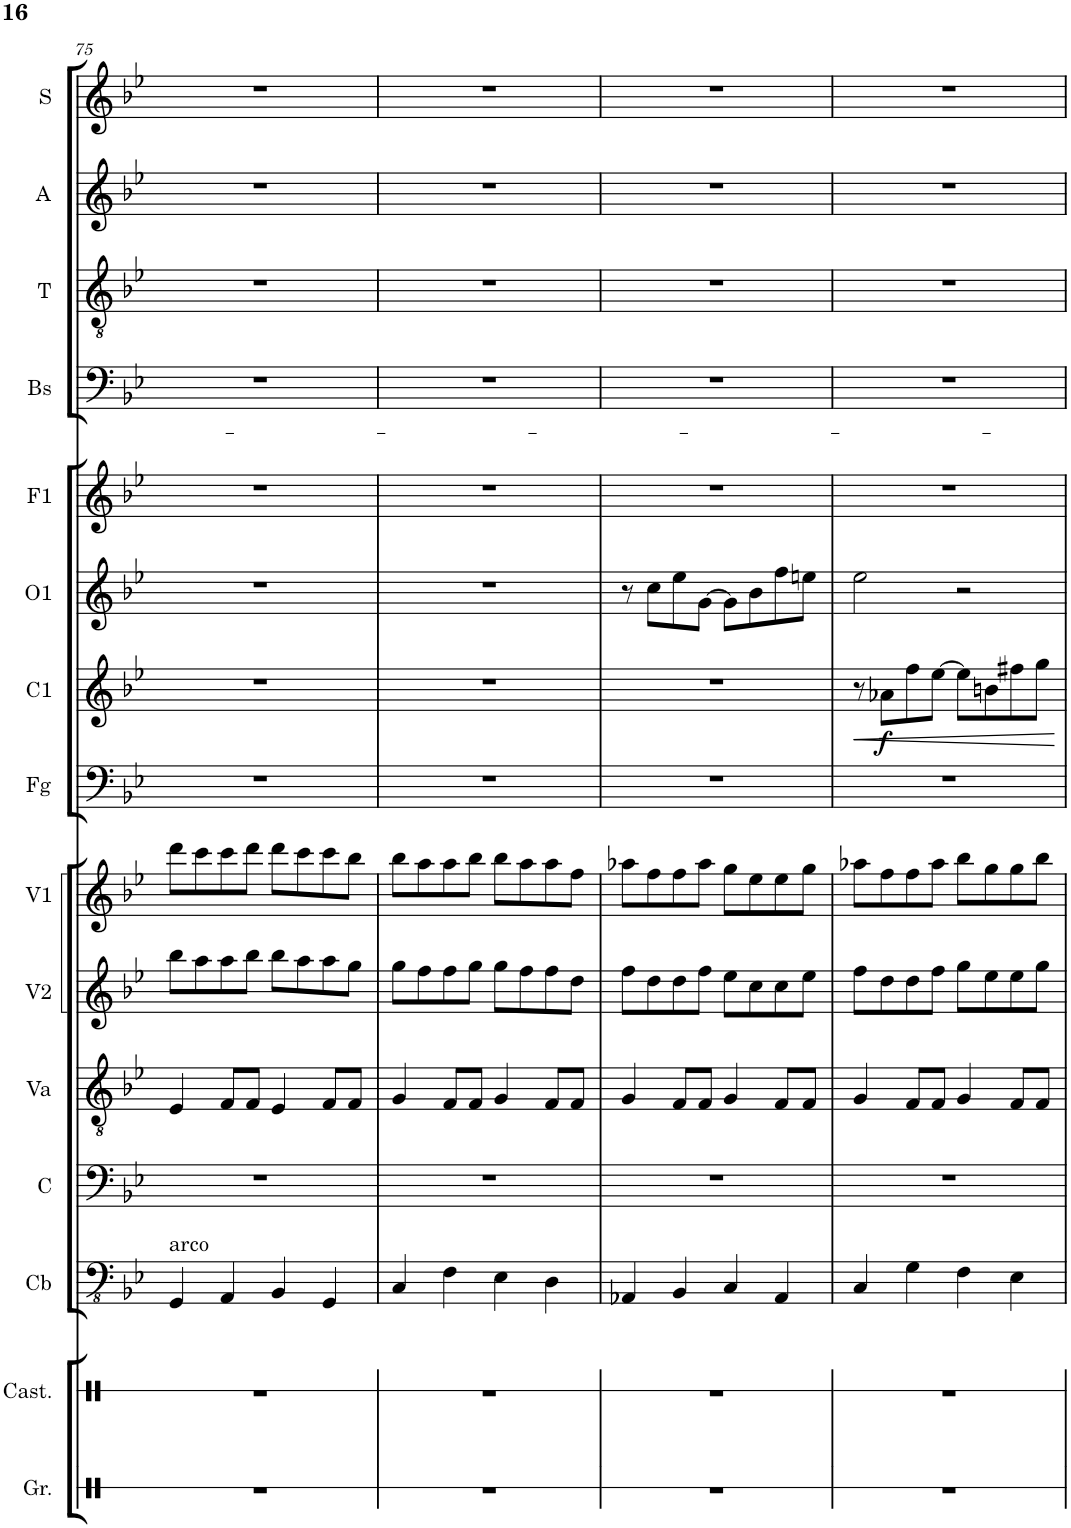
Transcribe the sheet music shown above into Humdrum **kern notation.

**kern	**kern	**kern	**kern	**kern	**kern	**kern	**kern	**kern	**dynam	**kern	**kern	**kern	**kern	**kern	**kern
*part15	*part14	*part13	*part12	*part11	*part10	*part9	*part8	*part7	*part7	*part6	*part5	*part4	*part3	*part2	*part1
*staff15	*staff14	*staff13	*staff12	*staff11	*staff10	*staff9	*staff8	*staff7	*staff7	*staff6	*staff5	*staff4	*staff3	*staff2	*staff1
*I"Grancassa	*I"Castagnette	*I"Cb	*I"C	*I"Va	*I"V2	*I"V1	*I"Fg	*I"C1	*	*I"O1	*I"F1	*I"Bs	*I"T	*I"A	*I"S
*I'Gr.	*I'Cast.	*I'Cb	*I'C	*I'Va	*I'V2	*I'V1	*I'Fg	*I'C1	*	*I'O1	*I'F1	*I'Bs	*I'T	*I'A	*I'S
!!LO:PB:g=z
*clefX	*clefX	*clefFv4	*clefF4	*clefGv2	*clefG2	*clefG2	*clefF4	*clefG2	*	*clefG2	*clefG2	*clefF4	*clefGv2	*clefG2	*clefG2
*	*	*	*	*	*	*	*	*Trd1c2	*	*	*	*	*	*	*
*k[]	*k[]	*k[b-e-]	*k[b-e-]	*k[b-e-]	*k[b-e-]	*k[b-e-]	*k[b-e-]	*k[b-e-]	*	*k[b-e-]	*k[b-e-]	*k[b-e-]	*k[b-e-]	*k[b-e-]	*k[b-e-]
*M4/4	*M4/4	*M4/4	*M4/4	*M4/4	*M4/4	*M4/4	*M4/4	*M4/4	*	*M4/4	*M4/4	*M4/4	*M4/4	*M4/4	*M4/4
=75	=75	=75	=75	=75	=75	=75	=75	=75	=75	=75	=75	=75	=75	=75	=75
!	!	!LO:TX:a:t=arco	!	!	!	!	!	!	!	!	!	!	!	!	!
1r	1r	4GGG/	1r	4E-/	8bb-\L	8ddd\L	1r	1r	.	1r	1r	1r	1r	1r	1r
.	.	.	.	.	8aa\	8ccc\	.	.	.	.	.	.	.	.	.
.	.	4AAA/	.	8F/L	8aa\	8ccc\	.	.	.	.	.	.	.	.	.
.	.	.	.	8F/J	8bb-\J	8ddd\J	.	.	.	.	.	.	.	.	.
.	.	4BBB-/	.	4E-/	8bb-\L	8ddd\L	.	.	.	.	.	.	.	.	.
.	.	.	.	.	8aa\	8ccc\	.	.	.	.	.	.	.	.	.
.	.	4GGG/	.	8F/L	8aa\	8ccc\	.	.	.	.	.	.	.	.	.
.	.	.	.	8F/J	8gg\J	8bb-\J	.	.	.	.	.	.	.	.	.
=76	=76	=76	=76	=76	=76	=76	=76	=76	=76	=76	=76	=76	=76	=76	=76
1r	1r	4CC/	1r	4G/	8gg\L	8bb-\L	1r	1r	.	1r	1r	1r	1r	1r	1r
.	.	.	.	.	8ff\	8aa\	.	.	.	.	.	.	.	.	.
.	.	4FF\	.	8F/L	8ff\	8aa\	.	.	.	.	.	.	.	.	.
.	.	.	.	8F/J	8gg\J	8bb-\J	.	.	.	.	.	.	.	.	.
.	.	4EE-\	.	4G/	8gg\L	8bb-\L	.	.	.	.	.	.	.	.	.
.	.	.	.	.	8ff\	8aa\	.	.	.	.	.	.	.	.	.
.	.	4DD\	.	8F/L	8ff\	8aa\	.	.	.	.	.	.	.	.	.
.	.	.	.	8F/J	8dd\J	8ff\J	.	.	.	.	.	.	.	.	.
=77	=77	=77	=77	=77	=77	=77	=77	=77	=77	=77	=77	=77	=77	=77	=77
1r	1r	4AAA-X/	1r	4G/	8ff\L	8aa-X\L	1r	1r	.	8r	1r	1r	1r	1r	1r
.	.	.	.	.	8dd\	8ff\	.	.	.	8cc\L	.	.	.	.	.
.	.	4BBB-/	.	8F/L	8dd\	8ff\	.	.	.	8ee-\	.	.	.	.	.
.	.	.	.	8F/J	8ff\J	8aa-\J	.	.	.	[8g\J	.	.	.	.	.
.	.	4CC/	.	4G/	8ee-\L	8gg\L	.	.	.	8g\L]	.	.	.	.	.
.	.	.	.	.	8cc\	8ee-\	.	.	.	8b-\	.	.	.	.	.
.	.	4AAA-/	.	8F/L	8cc\	8ee-\	.	.	.	8ff\	.	.	.	.	.
.	.	.	.	8F/J	8ee-\J	8gg\J	.	.	.	8een\J	.	.	.	.	.
=78	=78	=78	=78	=78	=78	=78	=78	=78	=78	=78	=78	=78	=78	=78	=78
!	!	!	!	!	!	!	!	!	!LO:HP:b	!	!	!	!	!	!
1r	1r	4CC/	1r	4G/	8ff\L	8aa-X\L	1r	8r	<	2ee-\	1r	1r	1r	1r	1r
!	!	!	!	!	!	!	!	!	!LO:DY:b	!	!	!	!	!	!
.	.	.	.	.	8dd\	8ff\	.	8a-X\L	f	.	.	.	.	.	.
.	.	4GG\	.	8F/L	8dd\	8ff\	.	8ff\	.	.	.	.	.	.	.
.	.	.	.	8F/J	8ff\J	8aa-\J	.	[8ee-\J	.	.	.	.	.	.	.
.	.	4FF\	.	4G/	8gg\L	8bb-\L	.	8ee-\L]	.	2r	.	.	.	.	.
.	.	.	.	.	8ee-\	8gg\	.	8bn\	.	.	.	.	.	.	.
.	.	4EE-\	.	8F/L	8ee-\	8gg\	.	8ff#X\	.	.	.	.	.	.	.
.	.	.	.	8F/J	8gg\J	8bb-\J	.	8gg\J	.	.	.	.	.	.	.
.	.	.	.	.	.	.	.	.	[	.	.	.	.	.	.
=	=	=	=	=	=	=	=	=	=	=	=	=	=	=	=
*-	*-	*-	*-	*-	*-	*-	*-	*-	*-	*-	*-	*-	*-	*-	*-
